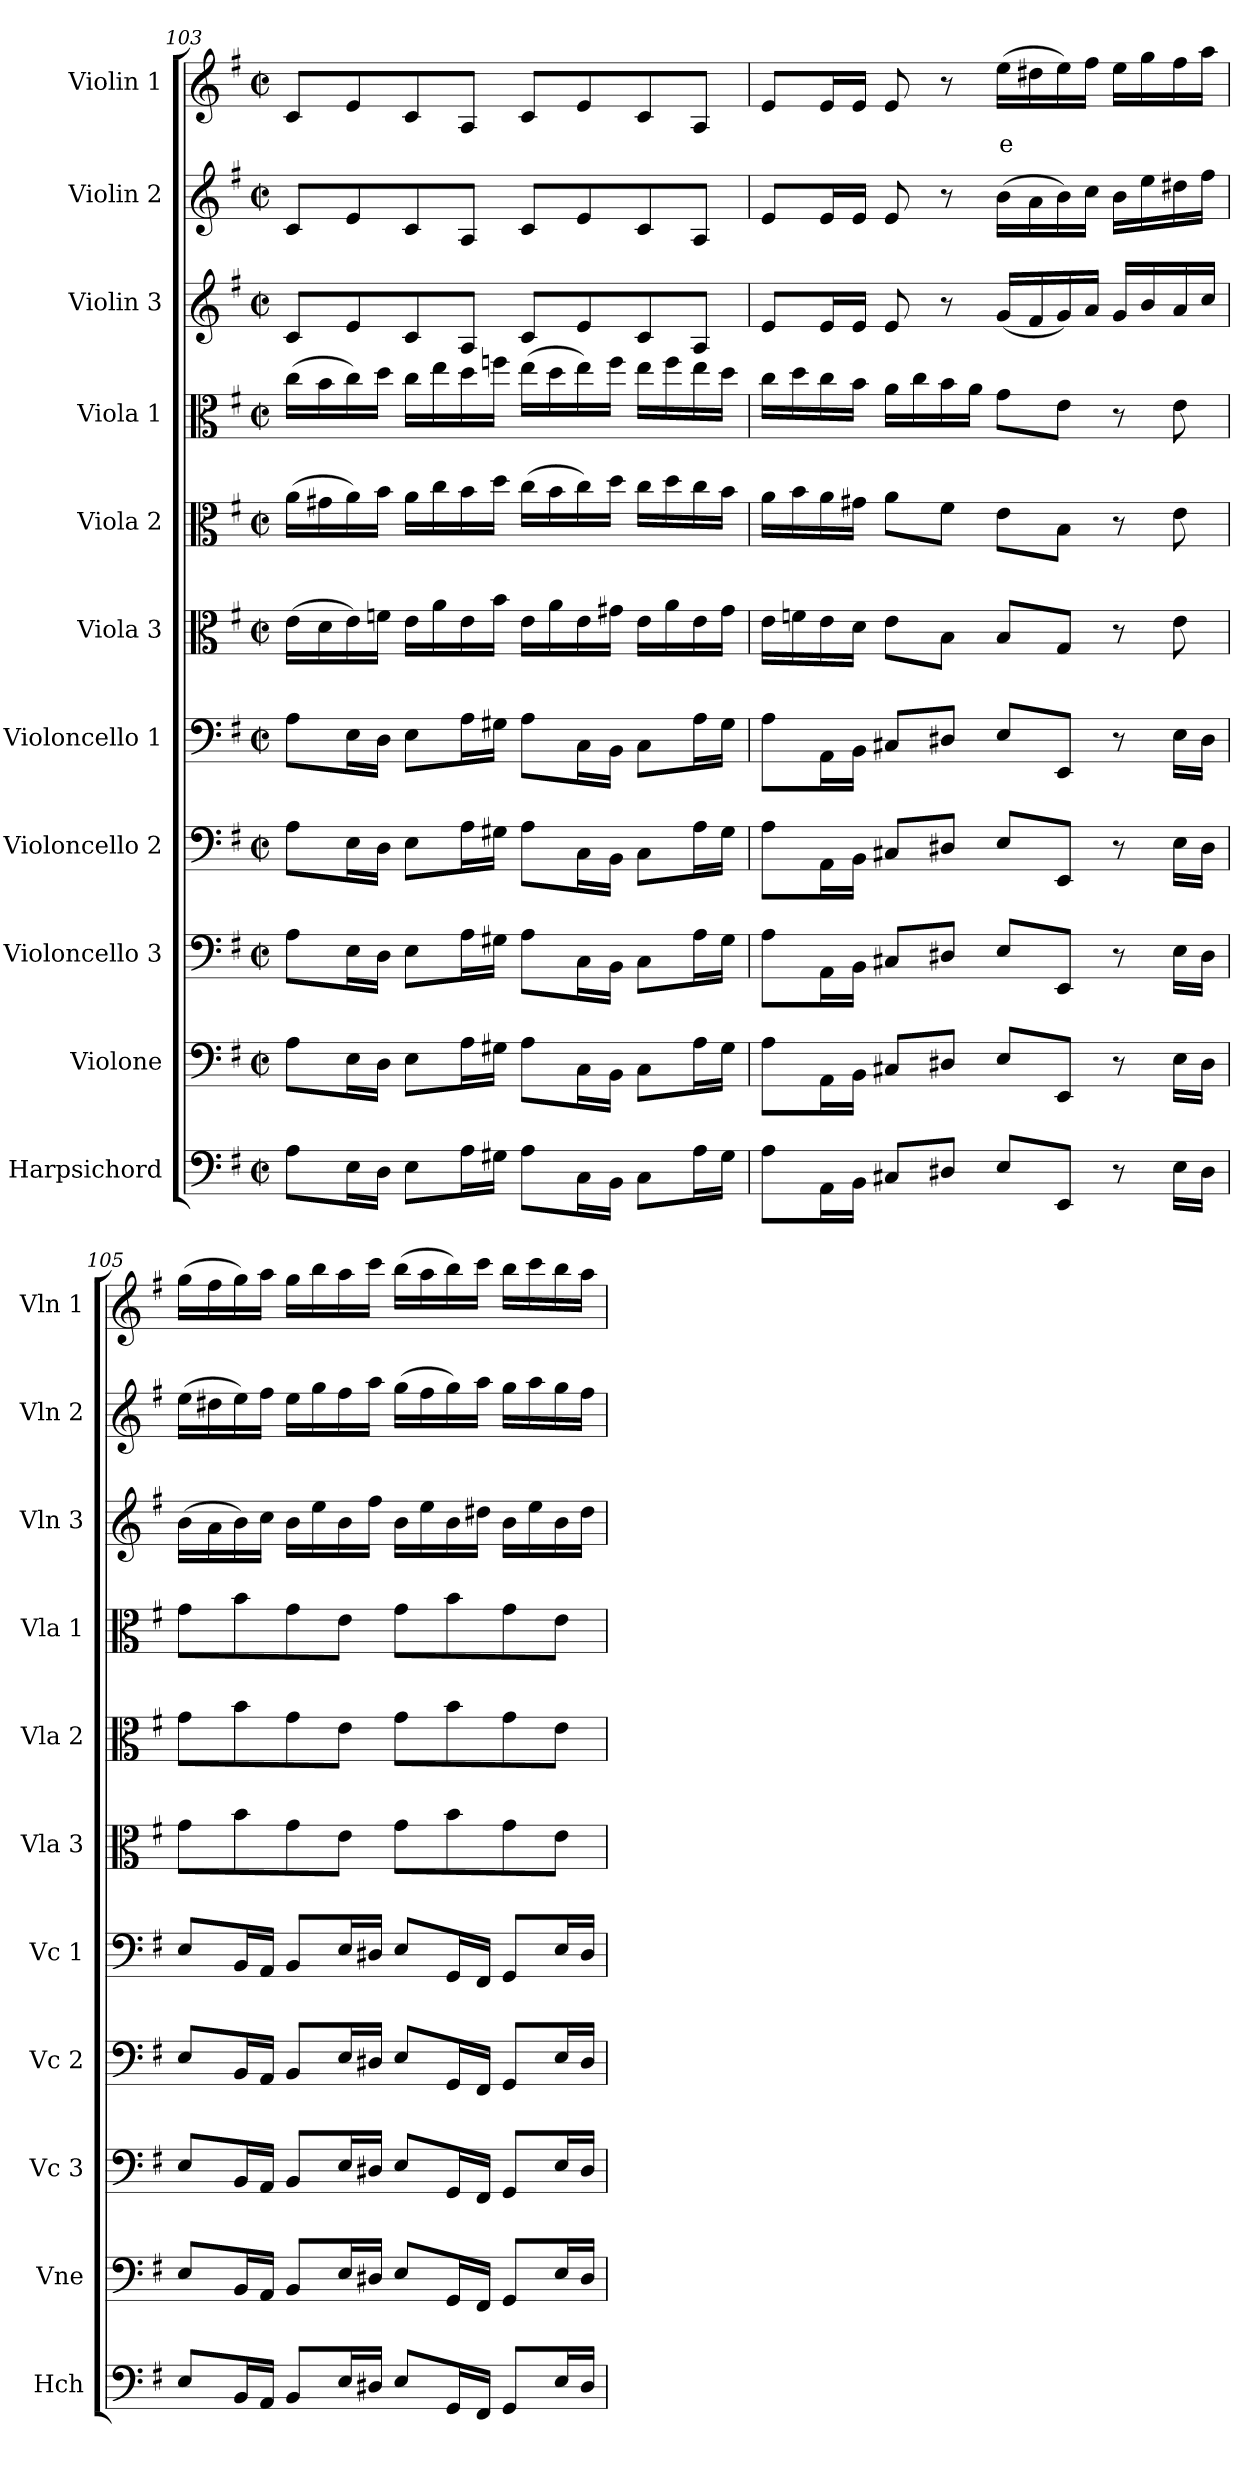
**kern	**kern	**kern	**kern	**kern	**kern	**kern	**kern	**kern	**kern	**kern	**text
*part11	*part10	*part9	*part8	*part7	*part6	*part5	*part4	*part3	*part2	*part1	*part1
*staff11	*staff10	*staff9	*staff8	*staff7	*staff6	*staff5	*staff4	*staff3	*staff2	*staff1	*staff1
*I"Harpsichord	*I"Violone	*I"Violoncello 3	*I"Violoncello 2	*I"Violoncello 1	*I"Viola 3	*I"Viola 2	*I"Viola 1	*I"Violin 3	*I"Violin 2	*I"Violin 1	*
*I'Hch	*I'Vne	*I'Vc 3	*I'Vc 2	*I'Vc 1	*I'Vla 3	*I'Vla 2	*I'Vla 1	*I'Vln 3	*I'Vln 2	*I'Vln 1	*
*clefF4	*clefF4	*clefF4	*clefF4	*clefF4	*clefC3	*clefC3	*clefC3	*clefG2	*clefG2	*clefG2	*
*	*ITrd7c12	*	*	*	*	*	*	*	*	*	*
*k[f#]	*k[f#]	*k[f#]	*k[f#]	*k[f#]	*k[f#]	*k[f#]	*k[f#]	*k[f#]	*k[f#]	*k[f#]	*
*M4/4	*M4/4	*M4/4	*M4/4	*M4/4	*M4/4	*M4/4	*M4/4	*M4/4	*M4/4	*M4/4	*
*met(c|)	*met(c|)	*met(c|)	*met(c|)	*met(c|)	*met(c|)	*met(c|)	*met(c|)	*met(c|)	*met(c|)	*met(c|)	*
=103	=103	=103	=103	=103	=103	=103	=103	=103	=103	=103	=103
8A\L	8AA\L	8A\L	8A\L	8A\L	(16e\LL	(16a\LL	(16cc\LL	8c/L	8c/L	8c/L	.
.	.	.	.	.	16d\	16g#X\	16b\	.	.	.	.
16E\L	16EE\L	16E\L	16E\L	16E\L	16e\)	16a\)	16cc\)	8e/	8e/	8e/	.
16D\JJ	16DD\JJ	16D\JJ	16D\JJ	16D\JJ	16fn\JJ	16b\JJ	16dd\JJ	.	.	.	.
8E\L	8EE\L	8E\L	8E\L	8E\L	16e\LL	16a\LL	16cc\LL	8c/	8c/	8c/	.
.	.	.	.	.	16a\	16cc\	16ee\	.	.	.	.
16A\L	16AA\L	16A\L	16A\L	16A\L	16e\	16b\	16dd\	8A/J	8A/J	8A/J	.
16G#X\JJ	16GG#X\JJ	16G#X\JJ	16G#X\JJ	16G#X\JJ	16b\JJ	16dd\JJ	16ffn\JJ	.	.	.	.
8A\L	8AA\L	8A\L	8A\L	8A\L	16e\LL	(16cc\LL	(16ee\LL	8c/L	8c/L	8c/L	.
.	.	.	.	.	16a\	16b\	16dd\	.	.	.	.
16C\L	16CC\L	16C\L	16C\L	16C\L	16e\	16cc\)	16ee\)	8e/	8e/	8e/	.
16BB\JJ	16BBB\JJ	16BB\JJ	16BB\JJ	16BB\JJ	16g#X\JJ	16dd\JJ	16ff\JJ	.	.	.	.
8C\L	8CC\L	8C\L	8C\L	8C\L	16e\LL	16cc\LL	16ee\LL	8c/	8c/	8c/	.
.	.	.	.	.	16a\	16dd\	16ff\	.	.	.	.
16A\L	16AA\L	16A\L	16A\L	16A\L	16e\	16cc\	16ee\	8A/J	8A/J	8A/J	.
16G#\JJ	16GG#\JJ	16G#\JJ	16G#\JJ	16G#\JJ	16g#\JJ	16b\JJ	16dd\JJ	.	.	.	.
!!LO:PB:g=z
=104	=104	=104	=104	=104	=104	=104	=104	=104	=104	=104	=104
8A\L	8AA\L	8A\L	8A\L	8A\L	16e\LL	16a\LL	16cc\LL	8e/L	8e/L	8e/L	.
.	.	.	.	.	16fn\	16b\	16dd\	.	.	.	.
16AA\L	16AAA\L	16AA\L	16AA\L	16AA\L	16e\	16a\	16cc\	16e/L	16e/L	16e/L	.
16BB\JJ	16BBB\JJ	16BB\JJ	16BB\JJ	16BB\JJ	16d\JJ	16g#X\JJ	16b\JJ	16e/JJ	16e/JJ	16e/JJ	.
8C#X/L	8CC#X/L	8C#X/L	8C#X/L	8C#X/L	8e\L	8a\L	16a\LL	8e/	8e/	8e/	.
.	.	.	.	.	.	.	16cc\	.	.	.	.
8D#X/J	8DD#X/J	8D#X/J	8D#X/J	8D#X/J	8B\J	8f#\J	16b\	8r	8r	8r	.
.	.	.	.	.	.	.	16a\JJ	.	.	.	.
!	!	!	!	!	!	!	!	!	!	!	!LO:LY:b:color=#FF0000
8E/L	8EE/L	8E/L	8E/L	8E/L	8B/L	8e\L	8g\L	(16g/LL	(16b\LL	(16ee\LL	e
.	.	.	.	.	.	.	.	16f#/	16a\	16dd#X\	.
8EE/J	8EEE/J	8EE/J	8EE/J	8EE/J	8G/J	8B\J	8e\J	16g/)	16b\)	16ee\)	.
.	.	.	.	.	.	.	.	16a/JJ	16cc\JJ	16ff#\JJ	.
8r	8r	8r	8r	8r	8r	8r	8r	16g/LL	16b\LL	16ee\LL	.
.	.	.	.	.	.	.	.	16b/	16ee\	16gg\	.
16E\LL	16EE\LL	16E\LL	16E\LL	16E\LL	8e\	8e\	8e\	16a/	16dd#X\	16ff#\	.
16D#\JJ	16DD#\JJ	16D#\JJ	16D#\JJ	16D#\JJ	.	.	.	16cc/JJ	16ff#\JJ	16aa\JJ	.
=105	=105	=105	=105	=105	=105	=105	=105	=105	=105	=105	=105
8E/L	8EE/L	8E/L	8E/L	8E/L	8g\L	8g\L	8g\L	(16b\LL	(16ee\LL	(16gg\LL	.
.	.	.	.	.	.	.	.	16a\	16dd#X\	16ff#\	.
16BB/L	16BBB/L	16BB/L	16BB/L	16BB/L	8b\	8b\	8b\	16b\)	16ee\)	16gg\)	.
16AA/JJ	16AAA/JJ	16AA/JJ	16AA/JJ	16AA/JJ	.	.	.	16cc\JJ	16ff#\JJ	16aa\JJ	.
8BB/L	8BBB/L	8BB/L	8BB/L	8BB/L	8g\	8g\	8g\	16b\LL	16ee\LL	16gg\LL	.
.	.	.	.	.	.	.	.	16ee\	16gg\	16bb\	.
16E/L	16EE/L	16E/L	16E/L	16E/L	8e\J	8e\J	8e\J	16b\	16ff#\	16aa\	.
16D#X/JJ	16DD#X/JJ	16D#X/JJ	16D#X/JJ	16D#X/JJ	.	.	.	16ff#\JJ	16aa\JJ	16ccc\JJ	.
8E/L	8EE/L	8E/L	8E/L	8E/L	8g\L	8g\L	8g\L	16b\LL	(16gg\LL	(16bb\LL	.
.	.	.	.	.	.	.	.	16ee\	16ff#\	16aa\	.
16GG/L	16GGG/L	16GG/L	16GG/L	16GG/L	8b\	8b\	8b\	16b\	16gg\)	16bb\)	.
16FF#/JJ	16FFF#/JJ	16FF#/JJ	16FF#/JJ	16FF#/JJ	.	.	.	16dd#X\JJ	16aa\JJ	16ccc\JJ	.
8GG/L	8GGG/L	8GG/L	8GG/L	8GG/L	8g\	8g\	8g\	16b\LL	16gg\LL	16bb\LL	.
.	.	.	.	.	.	.	.	16ee\	16aa\	16ccc\	.
16E/L	16EE/L	16E/L	16E/L	16E/L	8e\J	8e\J	8e\J	16b\	16gg\	16bb\	.
16D#/JJ	16DD#/JJ	16D#/JJ	16D#/JJ	16D#/JJ	.	.	.	16dd#\JJ	16ff#\JJ	16aa\JJ	.
=	=	=	=	=	=	=	=	=	=	=	=
*-	*-	*-	*-	*-	*-	*-	*-	*-	*-	*-	*-
